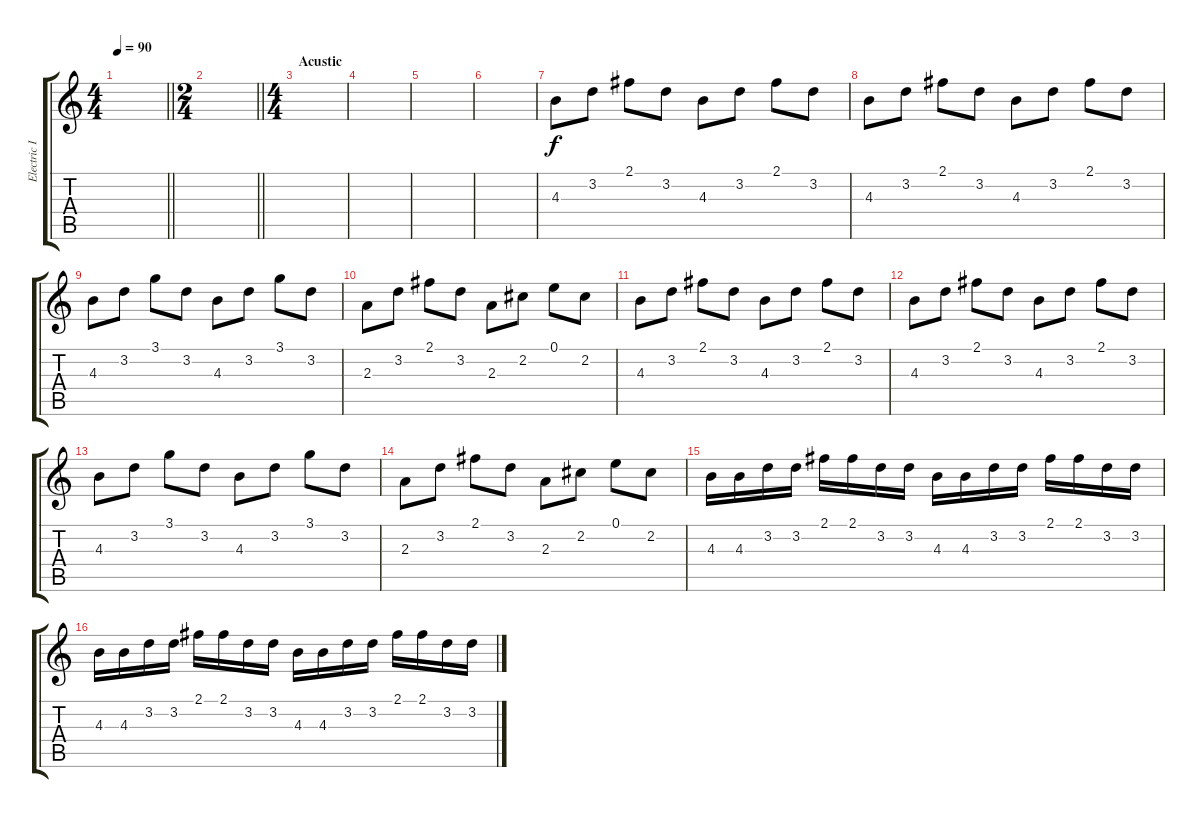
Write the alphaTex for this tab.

\track ("Electric II" "Electric I") {instrument distortionguitar}
\staff {score tabs}
\tuning (E4 B3 G3 D3 A2 E2) {hide}
\ts (4 4)
\tempo 90
\clef g2
\barLineRight lightlight
\ks c
|
\ts (2 4)
\barLineRight lightlight
|
\ts (4 4)
\section ("" "Acustic")
|
|
|
|
4.3.8 3.2.8 2.1.8 3.2.8 4.3.8 3.2.8 2.1.8 3.2.8 |
4.3.8 3.2.8 2.1.8 3.2.8 4.3.8 3.2.8 2.1.8 3.2.8 |
4.3.8 3.2.8 3.1.8 3.2.8 4.3.8 3.2.8 3.1.8 3.2.8 |
2.3.8 3.2.8 2.1.8 3.2.8 2.3.8 2.2.8 0.1.8 2.2.8 |
4.3.8 3.2.8 2.1.8 3.2.8 4.3.8 3.2.8 2.1.8 3.2.8 |
4.3.8 3.2.8 2.1.8 3.2.8 4.3.8 3.2.8 2.1.8 3.2.8 |
4.3.8 3.2.8 3.1.8 3.2.8 4.3.8 3.2.8 3.1.8 3.2.8 |
2.3.8 3.2.8 2.1.8 3.2.8 2.3.8 2.2.8 0.1.8 2.2.8 |
4.3.16 4.3.16 3.2.16 3.2.16 2.1.16 2.1.16 3.2.16 3.2.16 4.3.16 4.3.16 3.2.16 3.2.16 2.1.16 2.1.16 3.2.16 3.2.16 |
4.3.16 4.3.16 3.2.16 3.2.16 2.1.16 2.1.16 3.2.16 3.2.16 4.3.16 4.3.16 3.2.16 3.2.16 2.1.16 2.1.16 3.2.16 3.2.16
